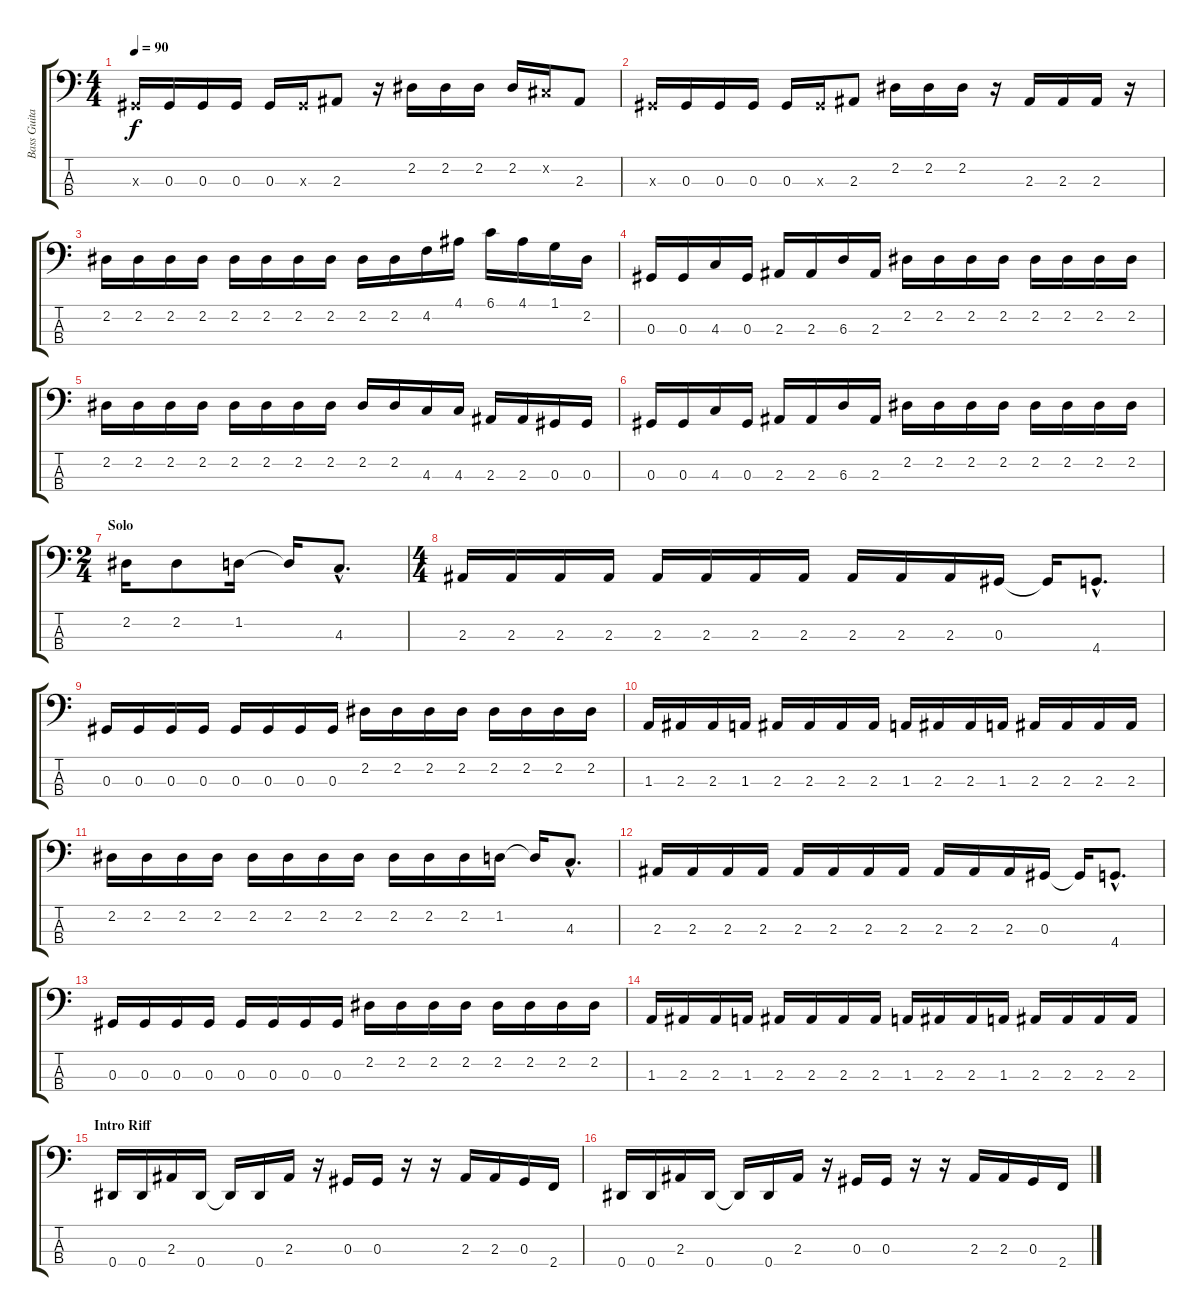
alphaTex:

\track ("Bass Guitar" "Bass Guita") {instrument electricbassfinger}
\staff {score tabs}
\tuning (Gb2 Db2 Ab1 Eb1) {hide}
\ts (4 4)
\tempo 90
\clef f4
\ks c
0.3{x}.16{dy f} 0.3.16 0.3.16 0.3.16 0.3.16 0.3{x}.16 2.3.8 r.16 2.2.16 2.2.16 2.2.16 2.2.16 0.2{x}.16 2.3.8 |
0.3{x}.16 0.3.16 0.3.16 0.3.16 0.3.16 0.3{x}.16 2.3.8 2.2.16 2.2.16 2.2.16 r.16 2.3.16 2.3.16 2.3.16 r.16 |
2.2.16 2.2.16 2.2.16 2.2.16 2.2.16 2.2.16 2.2.16 2.2.16 2.2.16 2.2.16 4.2.16 4.1.16 6.1.16 4.1.16 1.1.16 2.2.16 |
0.3.16 0.3.16 4.3.16 0.3.16 2.3.16 2.3.16 6.3.16 2.3.16 2.2.16 2.2.16 2.2.16 2.2.16 2.2.16 2.2.16 2.2.16 2.2.16 |
2.2.16 2.2.16 2.2.16 2.2.16 2.2.16 2.2.16 2.2.16 2.2.16 2.2.16 2.2.16 4.3.16 4.3.16 2.3.16 2.3.16 0.3.16 0.3.16 |
0.3.16 0.3.16 4.3.16 0.3.16 2.3.16 2.3.16 6.3.16 2.3.16 2.2.16 2.2.16 2.2.16 2.2.16 2.2.16 2.2.16 2.2.16 2.2.16 |
\ts (2 4)
\section ("" "Solo")
2.2.16 2.2.8 1.2.16 1.2{t}.16 4.3{hac}.8{d} |
\ts (4 4)
2.3.16 2.3.16 2.3.16 2.3.16 2.3.16 2.3.16 2.3.16 2.3.16 2.3.16 2.3.16 2.3.16 0.3.16 0.3{t}.16 4.4{hac}.8{d} |
0.3.16 0.3.16 0.3.16 0.3.16 0.3.16 0.3.16 0.3.16 0.3.16 2.2.16 2.2.16 2.2.16 2.2.16 2.2.16 2.2.16 2.2.16 2.2.16 |
1.3.16 2.3.16 2.3.16 1.3.16 2.3.16 2.3.16 2.3.16 2.3.16 1.3.16 2.3.16 2.3.16 1.3.16 2.3.16 2.3.16 2.3.16 2.3.16 |
2.2.16 2.2.16 2.2.16 2.2.16 2.2.16 2.2.16 2.2.16 2.2.16 2.2.16 2.2.16 2.2.16 1.2.16 1.2{t}.16 4.3{hac}.8{d} |
2.3.16 2.3.16 2.3.16 2.3.16 2.3.16 2.3.16 2.3.16 2.3.16 2.3.16 2.3.16 2.3.16 0.3.16 0.3{t}.16 4.4{hac}.8{d} |
0.3.16 0.3.16 0.3.16 0.3.16 0.3.16 0.3.16 0.3.16 0.3.16 2.2.16 2.2.16 2.2.16 2.2.16 2.2.16 2.2.16 2.2.16 2.2.16 |
1.3.16 2.3.16 2.3.16 1.3.16 2.3.16 2.3.16 2.3.16 2.3.16 1.3.16 2.3.16 2.3.16 1.3.16 2.3.16 2.3.16 2.3.16 2.3.16 |
\section ("" "Intro Riff")
0.4.16 0.4.16 2.3.16 0.4.16 0.4{t}.16 0.4.16 2.3.16 r.16 0.3.16 0.3.16 r.16 r.16 2.3.16 2.3.16 0.3.16 2.4.16 |
0.4.16 0.4.16 2.3.16 0.4.16 0.4{t}.16 0.4.16 2.3.16 r.16 0.3.16 0.3.16 r.16 r.16 2.3.16 2.3.16 0.3.16 2.4.16
